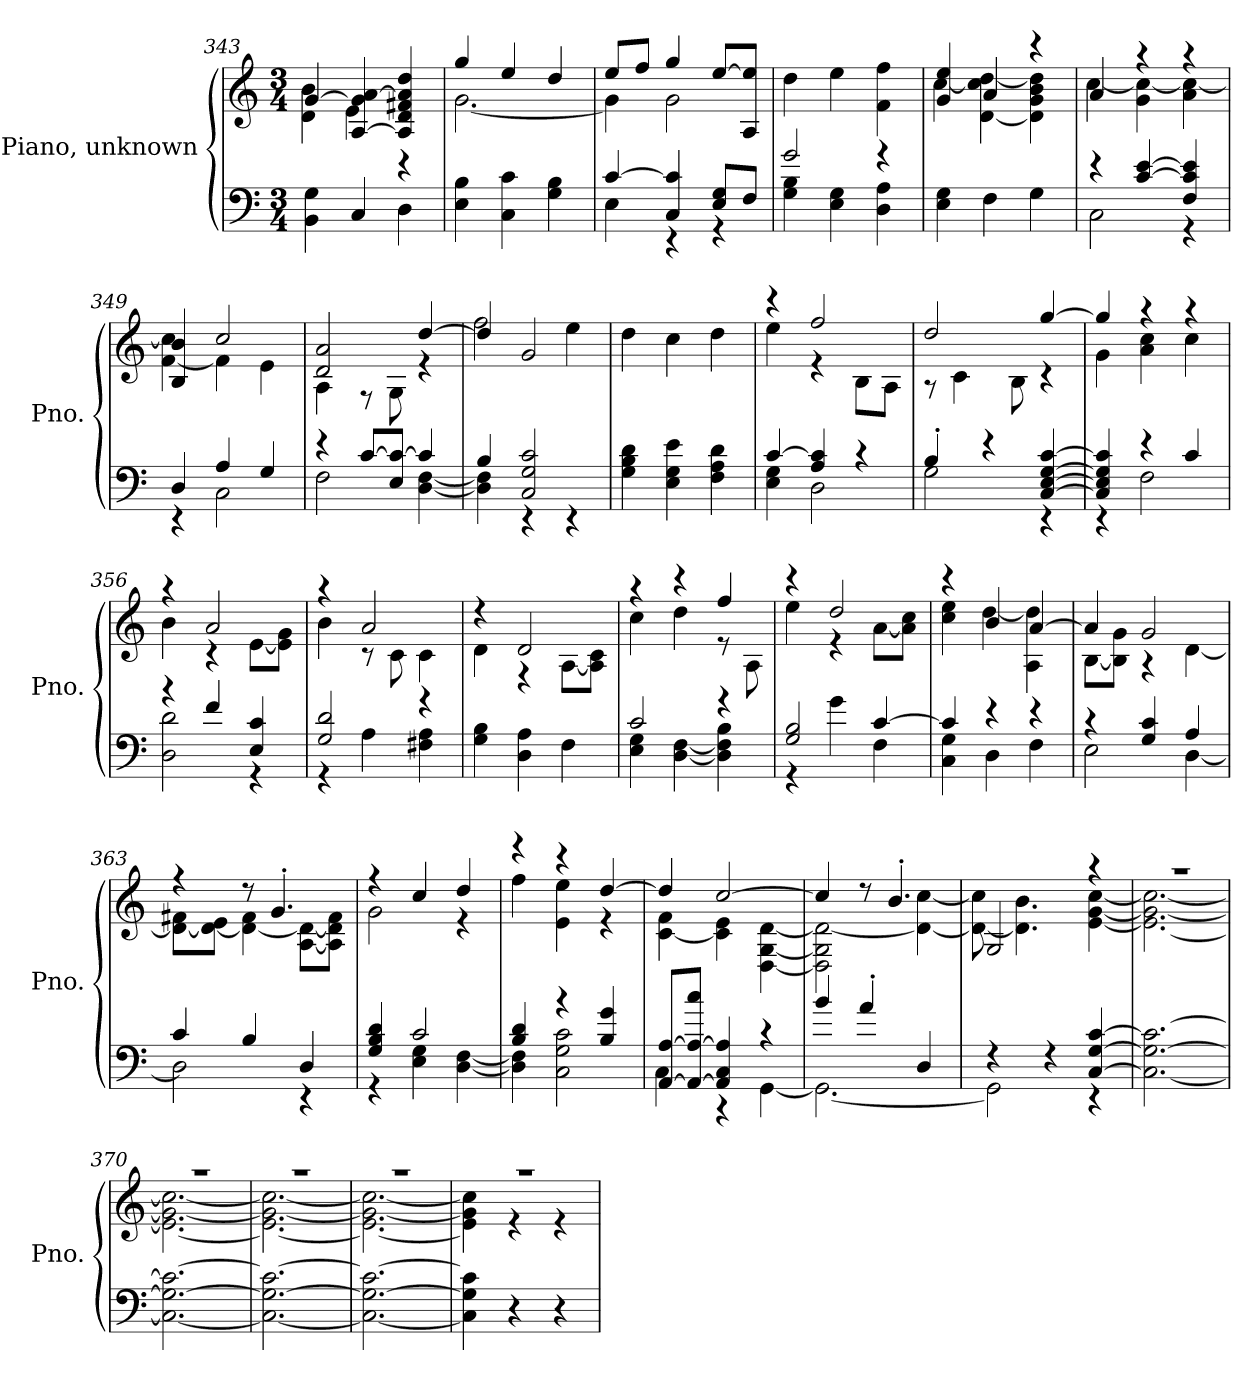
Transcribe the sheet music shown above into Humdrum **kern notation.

**kern	**kern
*part1	*part1
*staff2	*staff1
*I"Piano, unknown	*
*I'Pno.	*
*clefF4	*clefG2
*k[]	*k[]
*M3/4	*M3/4
=343	=343
*	*^
4BB\ 4G\	[4g/	4d\ 4b\
4C/	[4A/ 4g/] [4a/	4e\
4D\	4A/] 4d/ 4f#X/ 4a/] 4dd/	4r
=344	=344	=344
4E\ 4B\	4gg/	[2.g\
4C\ 4c\	4ee/	.
4G\ 4B\	4dd/	.
=345	=345	=345
*^	*	*
[4c/	4E\	8ee/L	4g\]
.	.	8ff/J	.
4C/ 4c/]	4r	4gg/	2g\
8E/ 8G/L	4r	[8ee/L	.
8F/J	.	8A/ 8ee/]J	.
*	*	*v	*v
=346	=346	=346
2g/	4G\ 4B\	4dd\
.	4E\ 4G\	4ee\
4r	4D\ 4A\	4f\ 4ff\
*v	*v	*
=347	=347
*	*^
4E\ 4G\	4g/ 4ee/	[4cc\
4F\	4a/	[4d\ 4cc\] [4dd\
4G\	4r	4d\] 4g\ 4b\ 4dd\]
=348	=348	=348
*^	*	*
4r	2C\	4a/	[4cc\
[4c/ [4e/	.	4r	4g\ 4cc\_
4F/ 4c/] 4e/]	4r	4r	4a\ 4cc\_
!!LO:LB:g=z	!!
=349	=349	=349	=349
4D/	4r	4B/ 4b/	[4f\ 4cc\]
4A/	2C\	2cc/	4f\]
4G/	.	.	4e\
=350	=350	=350	=350
4r	2F\	2d/ 2a/	4A\
[8c/L	.	.	8r
8E/ 8c/_J	.	.	8G\
4c/]	[4D\ [4F\	[4dd/	4r
=351	=351	=351	=351
4B/	4D\] 4F\]	4dd/]	2ff\
2C/ 2G/ 2c/	4r	2g/	.
.	4r	.	4ee\
*v	*v	*	*
*	*v	*v
=352	=352
4G\ 4B\ 4d\	4dd\
4E\ 4G\ 4e\	4cc\
4F\ 4A\ 4d\	4dd\
=353	=353
*^	*^
[4c/	4E\ 4G\	4r	4ee\
4A/ 4c/]	2D\	2ff/	4r
4r	.	.	8B\L
.	.	.	8A\J
=354	=354	=354	=354
4B'/	2G\	2dd/	8r
.	.	.	4c\
4r	.	.	.
.	.	.	8B\
[4C/ [4E/ [4G/ [4c/	4r	[4gg/	4r
=355	=355	=355	=355
4C/] 4E/] 4G/] 4c/]	4r	4gg/]	4g\
4r	2F\	4r	4a\ 4cc\
4c/	.	4r	4cc\
=356	=356	=356	=356
4r	2D\ 2d\	4r	4b\
4f/	.	2a/	4r
4E/ 4c/	4r	.	[8e\L
.	.	.	8e\] 8g\J
!!LO:LB:g=z	!!
=357	=357	=357	=357
2G/ 2d/	4r	4r	4b\
.	4A\	2a/	8r
.	.	.	8c\
4r	4F#X\ 4A\	.	4c\
*v	*v	*	*
=358	=358	=358
4G\ 4B\	4r	4d\
4D\ 4A\	2d/	4r
4F\	.	[8A\L
.	.	8A\] 8c\J
=359	=359	=359
*^	*	*
2c/	4E\ 4G\	4r	4cc\
.	[4D\ [4F\	4r	4dd\
4r	4D\] 4F\] 4B\	4ff/	8r
.	.	.	8A\
=360	=360	=360	=360
2G/ 2B/	4r	4r	4ee\
.	4g\	2dd/	4r
[4c/	4F\	.	[8a\L
.	.	.	8a\] 8cc\J
=361	=361	=361	=361
4c/]	4C\ 4G\	4r	4cc\ 4ee\
4r	4D\	4b/	[4dd\
4r	4F\	[4a/	4A\ 4dd\]
=362	=362	=362	=362
4r	2E\	4a/]	[8B\L
.	.	.	8B\] 8g\J
4G/ 4c/	.	2g/	4r
4A/	[4D\	.	[4d\
=363	=363	=363	=363
4c/	2D\]	4r	8d\_ 8f#X\L
.	.	.	8d\_ 8e\J
4B/	.	8r	4d\_ 4f#\
.	.	4.g'/	.
4D/	4r	.	[8A\ 8d\_L
.	.	.	8A\] 8d\] 8f#\J
!!LO:LB:g=z	!!
=364	=364	=364	=364
4G/ 4B/ 4d/	4r	4r	2g\
2c/	4E\ 4G\	4cc/	.
.	[4D\ [4F\	4dd/	4r
=365	=365	=365	=365
4B/ 4d/	4D\] 4F\]	4r	4ff\
4r	2C\ 2G\ 2c\	4r	4e\ 4ee\
4B/ 4g/	.	[4dd/	4r
=366	=366	=366	=366
[8AA/ [8A/L	4C\	4dd/]	[4c\ 4f\
8AA/_ 8A/_ 8cc/J	.	.	.
4AA/] 4C/ 4A/]	4r	[2cc/	4c\] 4e\
4r	[4GG\	.	[4D\ [4G\ [4d\
=367	=367	=367	=367
4b/	2.GG\_	4cc/]	2D\] 2G\] 2d\_
4a'/	.	8r	.
.	.	4.b'/	.
4D/	.	.	4d\_ [4cc\
=368	=368	=368	=368
4r	2GG\]	2G/	8d\_ 8cc\]
.	.	.	4.d\] 4.b\
4r	.	.	.
[4C/ [4G/ [4c/	4r	4r	[4e\ [4g\ [4cc\
*v	*v	*	*
=369	=369	=369
2.C\_ 2.G\_ 2.c\_	2.r	2.e\_ 2.g\_ 2.cc\_
=370	=370	=370
2.C\_ 2.G\_ 2.c\_	2.r	2.e\_ 2.g\_ 2.cc\_
=371	=371	=371
2.C\_ 2.G\_ 2.c\_	2.r	2.e\_ 2.g\_ 2.cc\_
=372	=372	=372
2.C\_ 2.G\_ 2.c\_	2.r	2.e\_ 2.g\_ 2.cc\_
=373	=373	=373
4C\] 4G\] 4c\]	2.r	4e\] 4g\] 4cc\]
4r	.	4r
4r	.	4r
*	*v	*v
=	=
*-	*-
